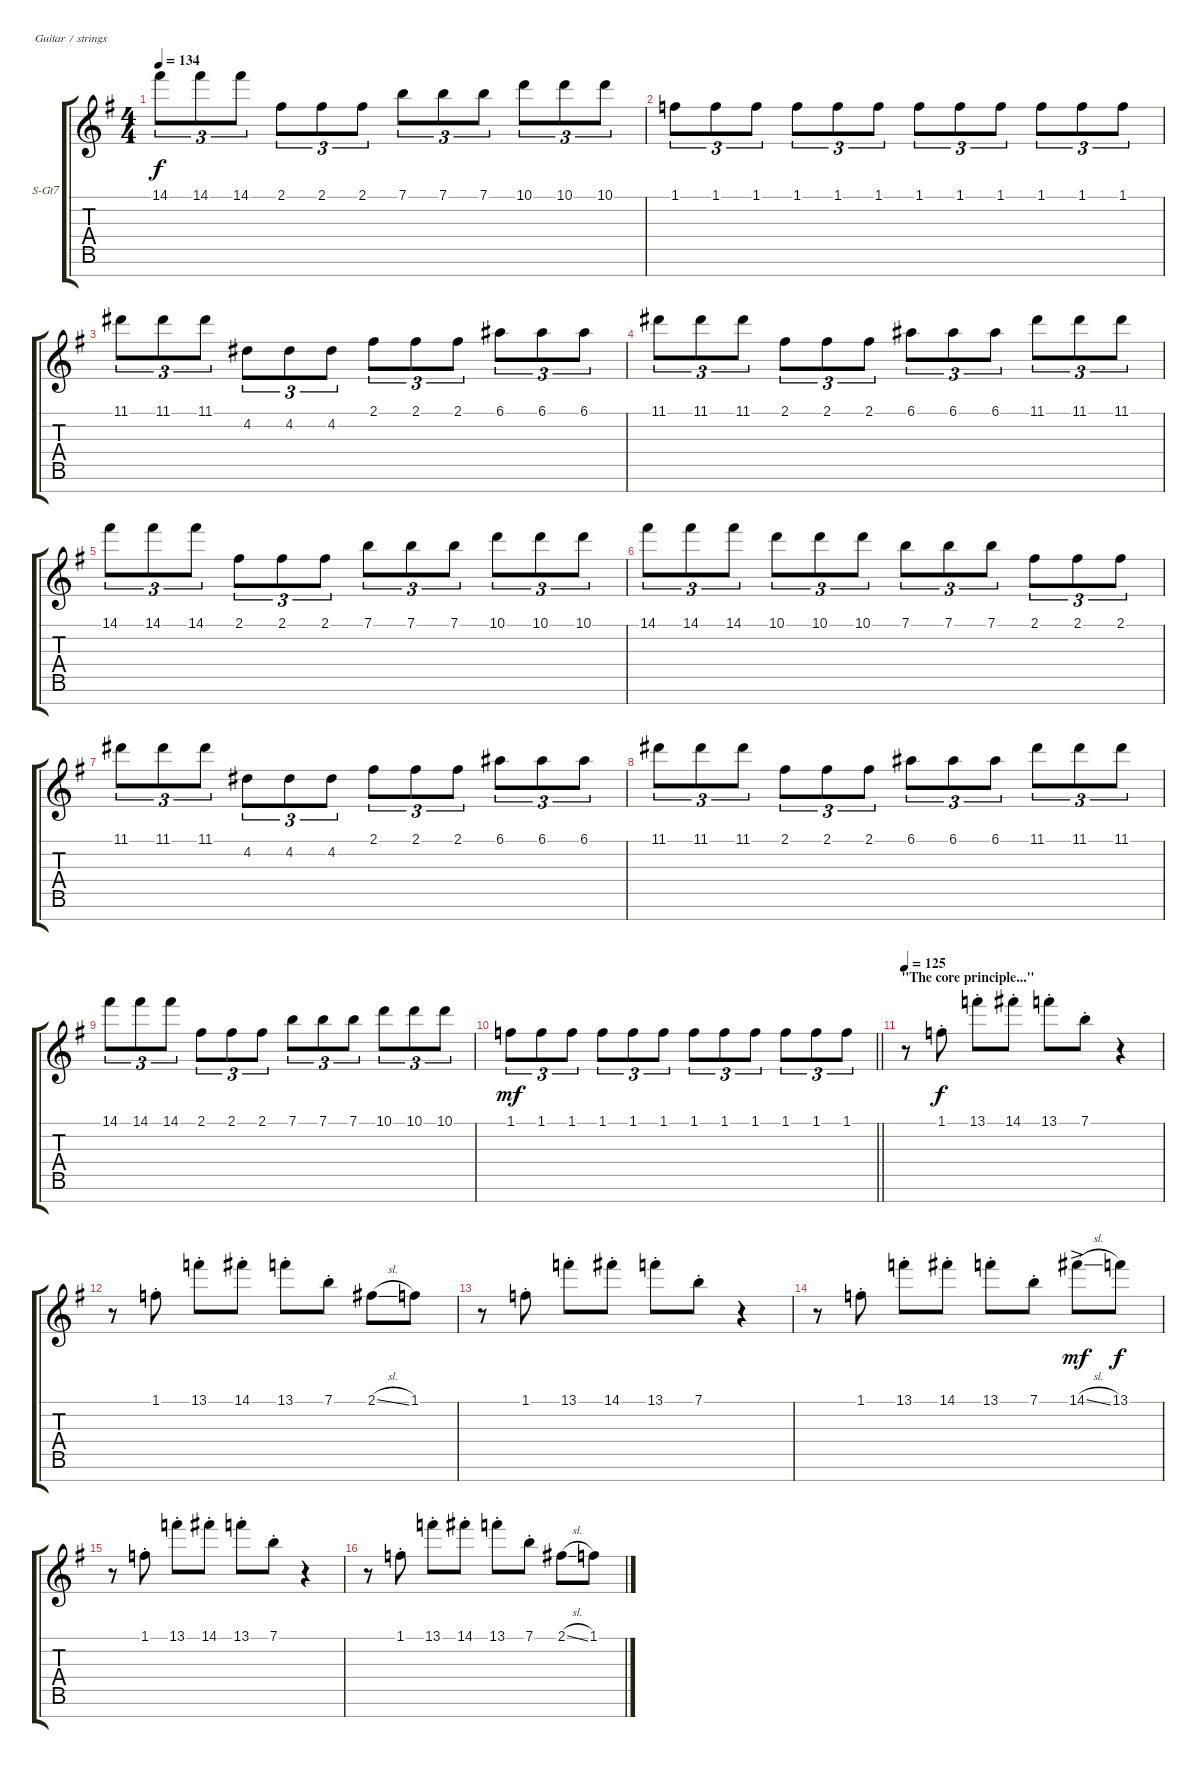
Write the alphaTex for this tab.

\bracketExtendMode groupsimilarinstruments
\firstSystemTrackNameOrientation horizontal
\otherSystemsTrackNameOrientation horizontal
\track ("Keyboard 1 - Brat/Shagrath" "S-Gt7") {instrument stringensemble1}
\staff {score tabs}
\tuning (E4 B3 G3 D3 A2 E2 B1)
\displaytranspose 12
\ts (4 4)
\tempo 134
\clef g2
\ks g
14.1.8{tu (3 2) dy f} 14.1.8{tu (3 2)} 14.1.8{tu (3 2)} 2.1.8{tu (3 2)} 2.1.8{tu (3 2)} 2.1.8{tu (3 2)} 7.1.8{tu (3 2)} 7.1.8{tu (3 2)} 7.1.8{tu (3 2)} 10.1.8{tu (3 2)} 10.1.8{tu (3 2)} 10.1.8{tu (3 2)} |
1.1.8{tu (3 2)} 1.1.8{tu (3 2)} 1.1.8{tu (3 2)} 1.1.8{tu (3 2)} 1.1.8{tu (3 2)} 1.1.8{tu (3 2)} 1.1.8{tu (3 2)} 1.1.8{tu (3 2)} 1.1.8{tu (3 2)} 1.1.8{tu (3 2)} 1.1.8{tu (3 2)} 1.1.8{tu (3 2)} |
11.1.8{tu (3 2)} 11.1.8{tu (3 2)} 11.1.8{tu (3 2)} 4.2.8{tu (3 2)} 4.2.8{tu (3 2)} 4.2.8{tu (3 2)} 2.1.8{tu (3 2)} 2.1.8{tu (3 2)} 2.1.8{tu (3 2)} 6.1.8{tu (3 2)} 6.1.8{tu (3 2)} 6.1.8{tu (3 2)} |
11.1.8{tu (3 2)} 11.1.8{tu (3 2)} 11.1.8{tu (3 2)} 2.1.8{tu (3 2)} 2.1.8{tu (3 2)} 2.1.8{tu (3 2)} 6.1.8{tu (3 2)} 6.1.8{tu (3 2)} 6.1.8{tu (3 2)} 11.1.8{tu (3 2)} 11.1.8{tu (3 2)} 11.1.8{tu (3 2)} |
14.1.8{tu (3 2)} 14.1.8{tu (3 2)} 14.1.8{tu (3 2)} 2.1.8{tu (3 2)} 2.1.8{tu (3 2)} 2.1.8{tu (3 2)} 7.1.8{tu (3 2)} 7.1.8{tu (3 2)} 7.1.8{tu (3 2)} 10.1.8{tu (3 2)} 10.1.8{tu (3 2)} 10.1.8{tu (3 2)} |
14.1.8{tu (3 2)} 14.1.8{tu (3 2)} 14.1.8{tu (3 2)} 10.1.8{tu (3 2)} 10.1.8{tu (3 2)} 10.1.8{tu (3 2)} 7.1.8{tu (3 2)} 7.1.8{tu (3 2)} 7.1.8{tu (3 2)} 2.1.8{tu (3 2)} 2.1.8{tu (3 2)} 2.1.8{tu (3 2)} |
11.1.8{tu (3 2)} 11.1.8{tu (3 2)} 11.1.8{tu (3 2)} 4.2.8{tu (3 2)} 4.2.8{tu (3 2)} 4.2.8{tu (3 2)} 2.1.8{tu (3 2)} 2.1.8{tu (3 2)} 2.1.8{tu (3 2)} 6.1.8{tu (3 2)} 6.1.8{tu (3 2)} 6.1.8{tu (3 2)} |
11.1.8{tu (3 2)} 11.1.8{tu (3 2)} 11.1.8{tu (3 2)} 2.1.8{tu (3 2)} 2.1.8{tu (3 2)} 2.1.8{tu (3 2)} 6.1.8{tu (3 2)} 6.1.8{tu (3 2)} 6.1.8{tu (3 2)} 11.1.8{tu (3 2)} 11.1.8{tu (3 2)} 11.1.8{tu (3 2)} |
14.1.8{tu (3 2)} 14.1.8{tu (3 2)} 14.1.8{tu (3 2)} 2.1.8{tu (3 2)} 2.1.8{tu (3 2)} 2.1.8{tu (3 2)} 7.1.8{tu (3 2)} 7.1.8{tu (3 2)} 7.1.8{tu (3 2)} 10.1.8{tu (3 2)} 10.1.8{tu (3 2)} 10.1.8{tu (3 2)} |
\barLineRight lightlight
1.1.8{tu (3 2) dy mf} 1.1.8{tu (3 2)} 1.1.8{tu (3 2)} 1.1.8{tu (3 2)} 1.1.8{tu (3 2)} 1.1.8{tu (3 2)} 1.1.8{tu (3 2)} 1.1.8{tu (3 2)} 1.1.8{tu (3 2)} 1.1.8{tu (3 2)} 1.1.8{tu (3 2)} 1.1.8{tu (3 2)} |
\section ("" "\"The core principle...\"")
\tempo 125
r.8 1.1{st}.8{dy f} 13.1{st}.8 14.1{st}.8 13.1{st}.8 7.1{st}.8 r.4 |
r.8 1.1{st}.8 13.1{st}.8 14.1{st}.8 13.1{st}.8 7.1{st}.8 2.1{sl}.8 1.1.8 |
r.8 1.1{st}.8 13.1{st}.8 14.1{st}.8 13.1{st}.8 7.1{st}.8 r.4 |
r.8 1.1{st}.8 13.1{st}.8 14.1{st}.8 13.1{st}.8 7.1{st}.8 14.1{sl ac}.8{dy mf} 13.1.8{dy f} |
r.8 1.1{st}.8 13.1{st}.8 14.1{st}.8 13.1{st}.8 7.1{st}.8 r.4 |
r.8 1.1{st}.8 13.1{st}.8 14.1{st}.8 13.1{st}.8 7.1{st}.8 2.1{sl}.8 1.1.8
